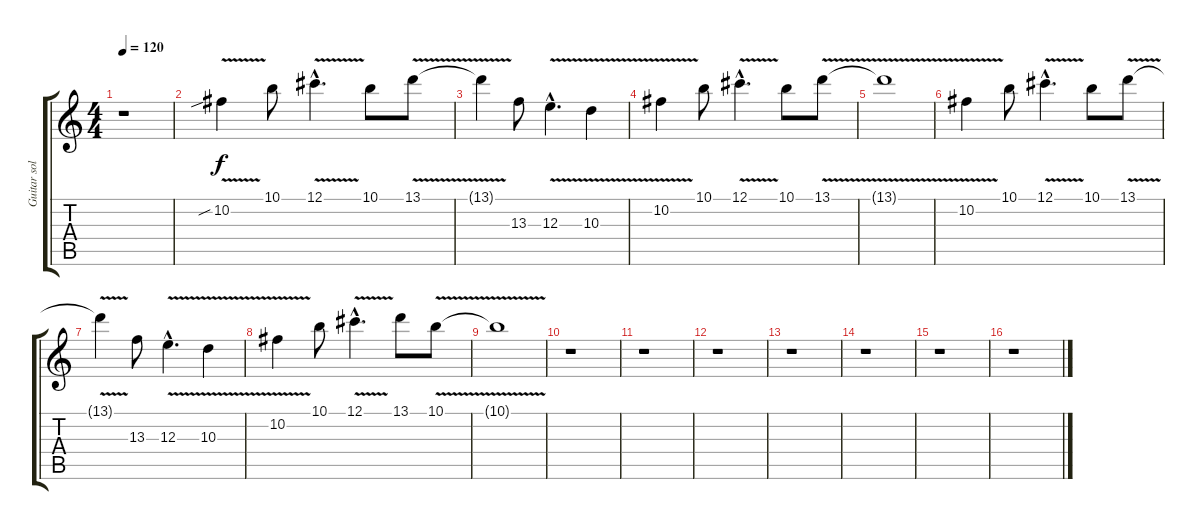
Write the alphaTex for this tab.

\track ("Guitar solo" "Guitar sol") {instrument distortionguitar}
\staff {score tabs}
\tuning (Db4 Ab3 E3 B2 Gb2 B1) {hide}
\ts (4 4)
\tempo 120
\clef g2
\ks c
r.1{dy f instrument distortionguitar} |
10.2{v sib}.4 10.1.8 12.1{v hac}.4{d} 10.1.8 13.1{v}.8 |
13.1{t}.4 13.3.8 12.3{v hac}.4{d} 10.3{v}.4 |
10.2{v}.4 10.1.8 12.1{v hac}.4{d} 10.1.8 13.1{v}.8 |
13.1{t}.1 |
10.2{v}.4 10.1.8 12.1{v hac}.4{d} 10.1.8 13.1{v}.8 |
13.1{t}.4 13.3.8 12.3{v hac}.4{d} 10.3{v}.4 |
10.2{v}.4 10.1.8 12.1{v hac}.4{d} 13.1.8 10.1{v}.8 |
10.1{t}.1 |
r.1 |
r.1 |
r.1 |
r.1 |
r.1 |
r.1 |
r.1
